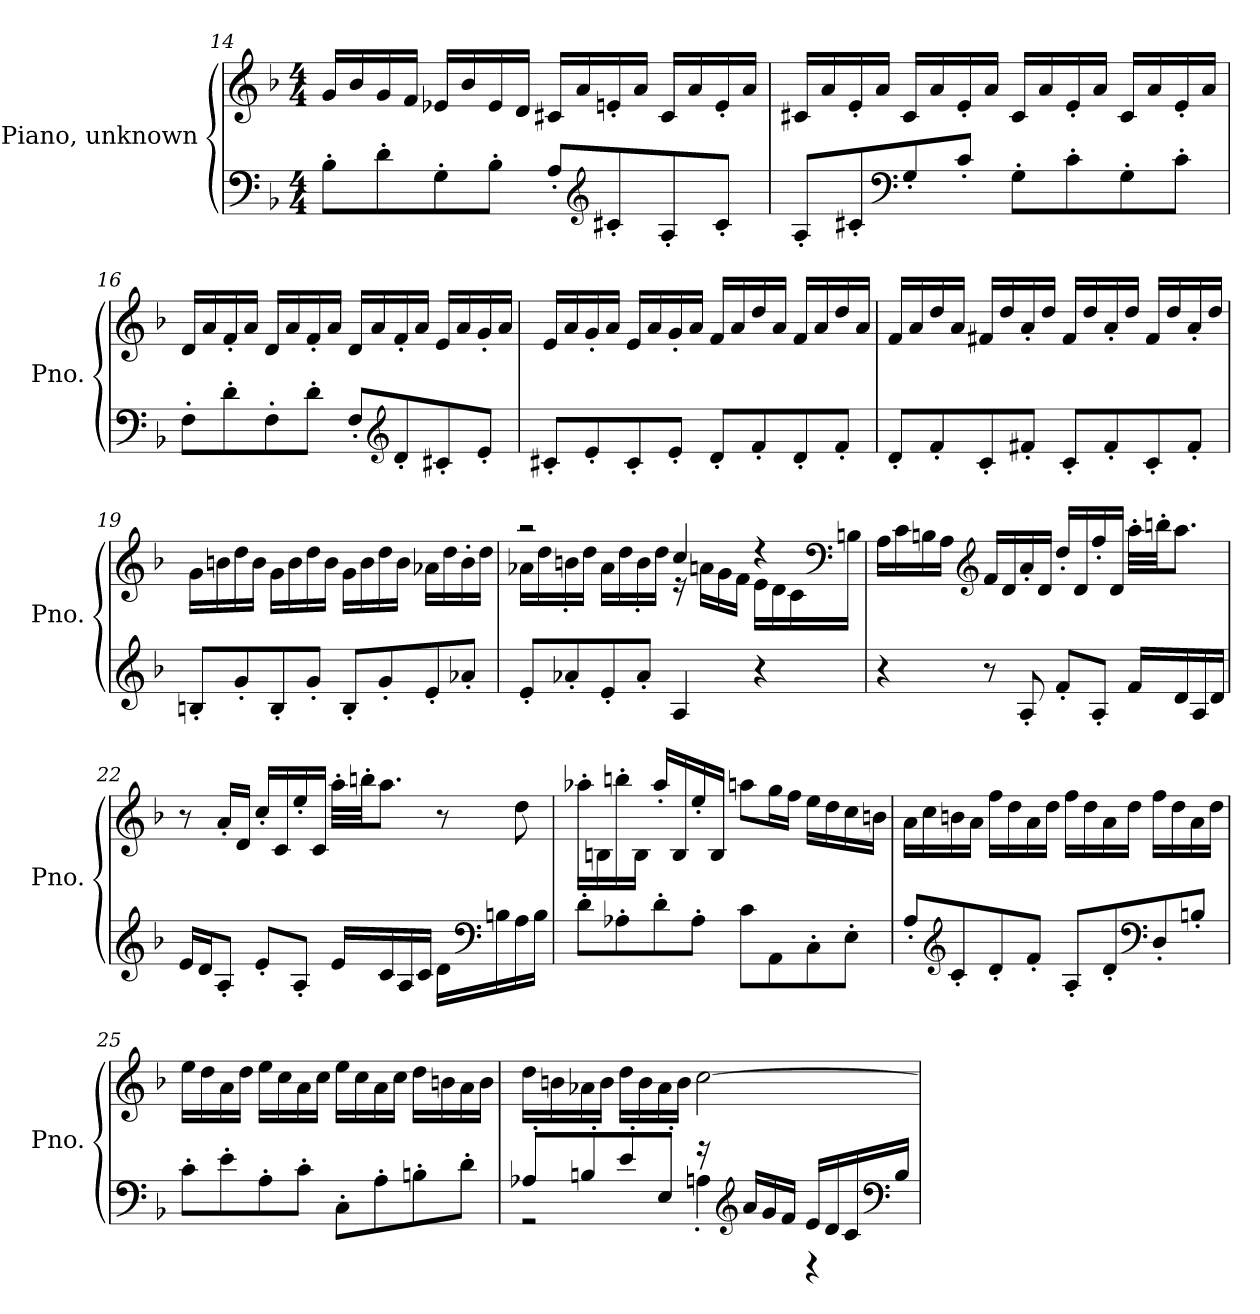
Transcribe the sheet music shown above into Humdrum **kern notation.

**kern	**kern
*part1	*part1
*staff2	*staff1
*I"Piano, unknown	*
*I'Pno.	*
!!LO:PB:g=z
*clefF4	*clefG2
*k[b-]	*k[b-]
*M4/4	*M4/4
=14	=14
8B-'\L	16g/LL
.	16b-/
8d'\	16g/
.	16f/JJ
8G'\	16e-X/LL
.	16b-/
8B-'\J	16e-/
.	16d/JJ
8A'/L	16c#X/LL
.	16a/
*clefG2	*
8c#X'/	16en'/
.	16a/JJ
8A'/	16c#/LL
.	16a/
8c#'/J	16e'/
.	16a/JJ
=15	=15
8A'/L	16c#X/LL
.	16a/
8c#X'/	16e'/
.	16a/JJ
*clefF4	*
8G'/	16c#/LL
.	16a/
8c#'/J	16e'/
.	16a/JJ
8G'\L	16c#/LL
.	16a/
8c#'\	16e'/
.	16a/JJ
8G'\	16c#/LL
.	16a/
8c#'\J	16e'/
.	16a/JJ
!!LO:LB:g=z
=16	=16
8F'\L	16d/LL
.	16a/
8d'\	16f'/
.	16a/JJ
8F'\	16d/LL
.	16a/
8d'\J	16f'/
.	16a/JJ
8F'/L	16d/LL
.	16a/
*clefG2	*
8d'/	16f'/
.	16a/JJ
8c#X'/	16e/LL
.	16a/
8e'/J	16g'/
.	16a/JJ
=17	=17
8c#X'/L	16e/LL
.	16a/
8e'/	16g'/
.	16a/JJ
8c#'/	16e/LL
.	16a/
8e'/J	16g'/
.	16a/JJ
8d'/L	16f/LL
.	16a/
8f'/	16dd/
.	16a/JJ
8d'/	16f/LL
.	16a/
8f'/J	16dd/
.	16a/JJ
!!LO:LB:g=z
=18	=18
8d'/L	16f/LL
.	16a/
8f'/	16dd/
.	16a/JJ
8c'/	16f#X/LL
.	16dd/
8f#X'/J	16a'/
.	16dd/JJ
8c'/L	16f#/LL
.	16dd/
8f#'/	16a'/
.	16dd/JJ
8c'/	16f#/LL
.	16dd/
8f#'/J	16a'/
.	16dd/JJ
=19	=19
8Bn'/L	16g\LL
.	16bn\
8g'/	16dd\
.	16b\JJ
8B'/	16g\LL
.	16b\
8g'/J	16dd\
.	16b\JJ
8B'/L	16g\LL
.	16b\
8g'/	16dd\
.	16b\JJ
8e'/	16a-X\LL
.	16dd\
8a-X'/J	16b'\
.	16dd\JJ
!!LO:LB:g=z
=20	=20
*	*^
8e'/L	2r	16a-X\LL
.	.	16dd\
8a-X'/	.	16bn'\
.	.	16dd\JJ
8e'/	.	16a-\LL
.	.	16dd\
8a-'/J	.	16b'\
.	.	16dd\JJ
4A/	4cc/	16r
.	.	16an\LL
.	.	16g\
.	.	16f\JJ
4r	4r	16e\LL
.	.	16d\
.	.	16c\
*	*clefF4	*
.	.	16Bn\JJ
*	*v	*v
=21	=21
4r	16A\LL
.	16c\
.	16Bn\
.	16A\JJ
*	*clefG2
8r	16f/LL
.	16d/
8A'/	16a'/
.	16d/JJ
8f'/L	16dd'/LL
.	16d/
8A'/J	16ff'/
.	16d/JJ
16f/LL	32aa'\LLL
.	32bbn'\JJ
16d/	8.aa\J
16A/	.
16d/JJ	.
!!LO:LB:g=z
=22	=22
16e/LL	8r
16d/J	.
8A'/J	16a'/LL
.	16d/JJ
8e'/L	16cc'/LL
.	16c/
8A'/J	16ee'/
.	16c/JJ
16e/LL	32aa'\LLL
.	32bbn'\JJ
16c/	8.aa\J
16A/	.
16c/JJ	.
16d\LL	8r
*clefF4	*
16Bn\	.
16A\	8dd\
16B\JJ	.
=23	=23
8d'\L	16aa-X'\LL
.	16Bn\
8A-X'\	16bbn'\
.	16B\JJ
8d'\	16aa-'/LL
.	16B/
8A-'\J	16ee'/
.	16B/JJ
8c\L	8aan\L
8AA\	16gg\L
.	16ff\JJ
8C'\	16ee\LL
.	16dd\
8E'\J	16cc\
.	16bn\JJ
!!LO:LB:g=z
=24	=24
8A'/L	16a\LL
.	16cc\
*clefG2	*
8c'/	16bn\
.	16a\JJ
8d'/	16ff\LL
.	16dd\
8f'/J	16a\
.	16dd\JJ
8A'/L	16ff\LL
.	16dd\
8d'/	16a\
.	16dd\JJ
*clefF4	*
8D'/	16ff\LL
.	16dd\
8Bn'/J	16a\
.	16dd\JJ
=25	=25
8c'\L	16ee\LL
.	16dd\
8e'\	16a\
.	16dd\JJ
8A'\	16ee\LL
.	16cc\
8c'\J	16a\
.	16cc\JJ
8C'\L	16ee\LL
.	16cc\
8A'\	16a\
.	16cc\JJ
8Bn'\	16dd\LL
.	16bn\
8d'\J	16a\
.	16b\JJ
!!LO:PB:g=z
=26	=26
*^	*
8A-X'/L	2r	16dd\LL
.	.	16bn\
8Bn'/	.	16a-X\
.	.	16b\JJ
8e'/	.	16dd\LL
.	.	16b\
8E'/J	.	16a-\
.	.	16b\JJ
16r	4An'\	[2cc\
*clefG2	*	*
16a/LL	.	.
16g/	.	.
16f/JJ	.	.
16e/LL	4r	.
16d/	.	.
16c/	.	.
*clefF4	*	*
16B/JJ	.	.
*v	*v	*
=	=
*-	*-
